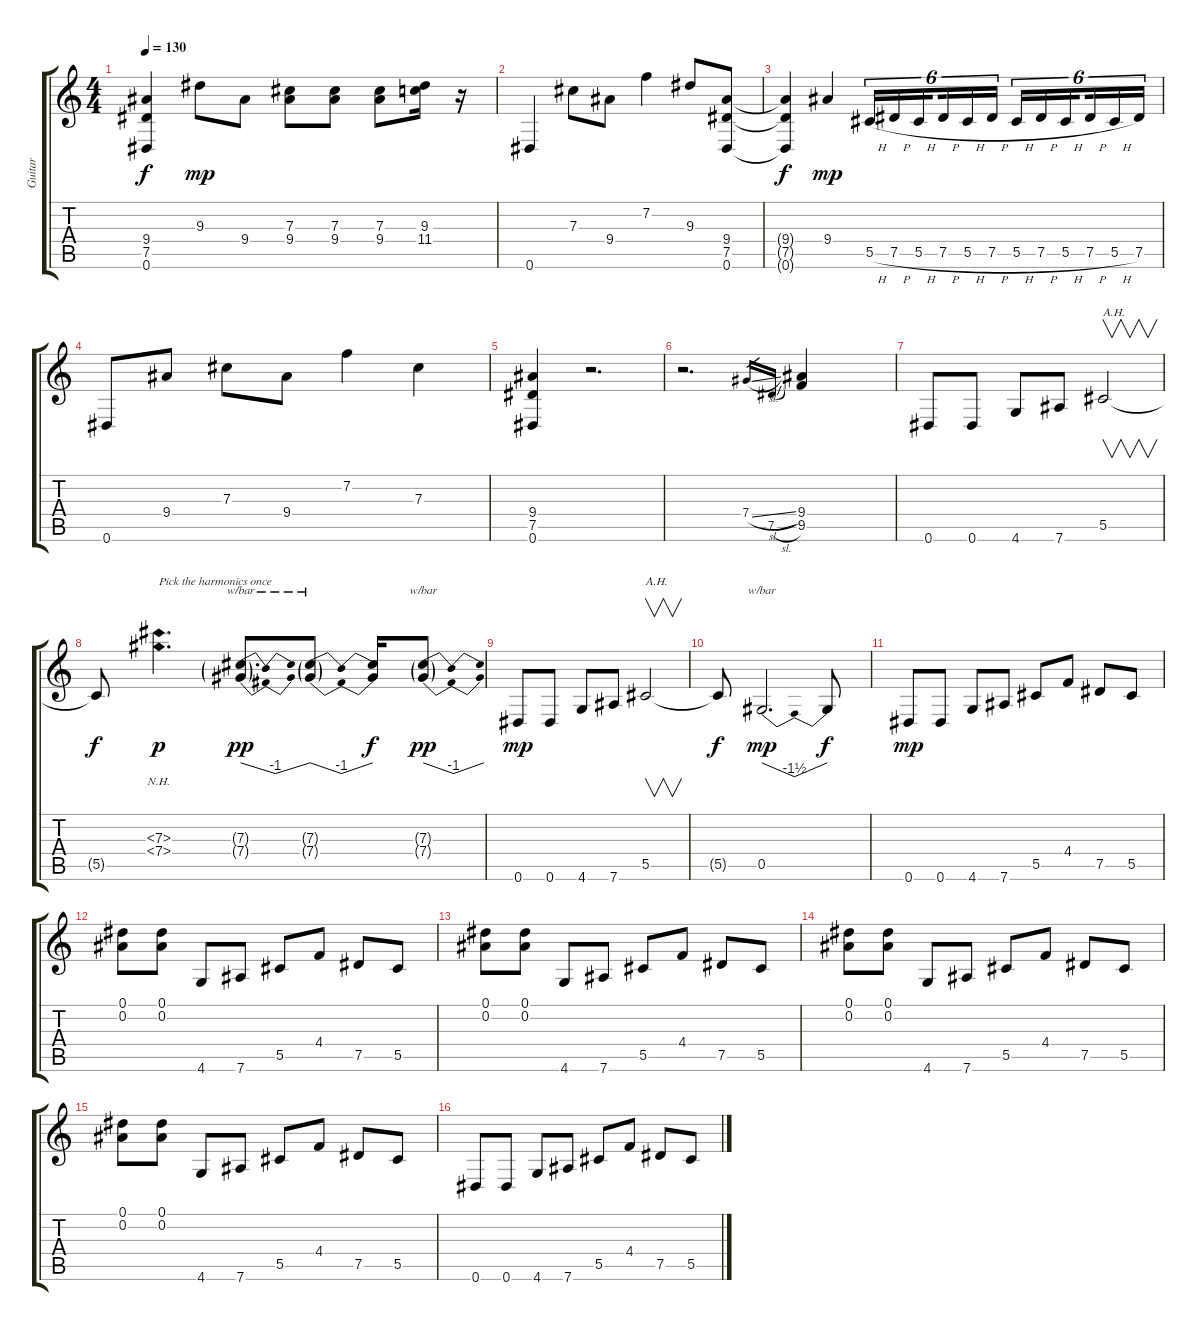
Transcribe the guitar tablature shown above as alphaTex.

\track ("Guitar" "Guitar") {instrument overdrivenguitar}
\staff {score tabs}
\tuning (Eb4 Bb3 Gb3 Db3 Ab2 Eb2) {hide}
\ts (4 4)
\tempo 130
\clef g2
\ks c
(9.4{t} 7.5{t} 0.6{t}).4{dy f} 9.3.8{dy mp} 9.4.8 (7.3 9.4).8 (7.3 9.4).8 (7.3 9.4).8 (9.3 11.4).16 r.16 |
0.6.4 7.3.8 9.4.8 7.2.4 9.3.8 (9.4 7.5 0.6).8 |
(9.4{t} 7.5{t} 0.6{t}).4{dy f} 9.4.4{dy mp} 5.5{h}.16{tu (6 4)} 7.5{h}.16{tu (6 4)} 5.5{h}.16{tu (6 4) beam splitsecondary} 7.5{h}.16{tu (6 4)} 5.5{h}.16{tu (6 4)} 7.5{h}.16{tu (6 4)} 5.5{h}.16{tu (6 4)} 7.5{h}.16{tu (6 4)} 5.5{h}.16{tu (6 4) beam splitsecondary} 7.5{h}.16{tu (6 4)} 5.5{h}.16{tu (6 4)} 7.5.16{tu (6 4)} |
0.6.8 9.4.8 7.3.8 9.4.8 7.2.4 7.3.4 |
(9.4 7.5 0.6).4 r.2{d} |
r.2{d} 7.4{sl}.16{gr} 7.5{sl}.16{gr} (9.4 9.5).4 |
0.6.8 0.6.8 4.6.8 7.6.8 5.5.2{v txt "A.H."} |
5.5{t}.8{dy f} (7.3{nh} 7.4{nh}).4{d txt "Pick the harmonics once" dy p} (7.3{g} 7.4{g}).8{d tbe (dip default 0 0 30 -4 60 0) dy pp} (7.3{g} 7.4{g}).8{tbe (dip default 0 0 30 -4 60 0)} (7.3{t} 7.4{t}).16{dy f} (7.3{g} 7.4{g}).8{tbe (dip default 0 0 30 -4 60 0) dy pp} |
0.6.8{dy mp} 0.6.8 4.6.8 7.6.8 5.5.2{v txt "A.H."} |
5.5{t}.8{dy f} 0.5.2{d tbe (dip default 0 0 30 -6 60 0) dy mp} 0.5{t}.8{dy f} |
0.6.8{dy mp} 0.6.8 4.6.8 7.6.8 5.5.8 4.4.8 7.5.8 5.5.8 |
(0.1 0.2).8 (0.1 0.2).8 4.6.8 7.6.8 5.5.8 4.4.8 7.5.8 5.5.8 |
(0.1 0.2).8 (0.1 0.2).8 4.6.8 7.6.8 5.5.8 4.4.8 7.5.8 5.5.8 |
(0.1 0.2).8 (0.1 0.2).8 4.6.8 7.6.8 5.5.8 4.4.8 7.5.8 5.5.8 |
(0.1 0.2).8 (0.1 0.2).8 4.6.8 7.6.8 5.5.8 4.4.8 7.5.8 5.5.8 |
0.6.8 0.6.8 4.6.8 7.6.8 5.5.8 4.4.8 7.5.8 5.5.8
